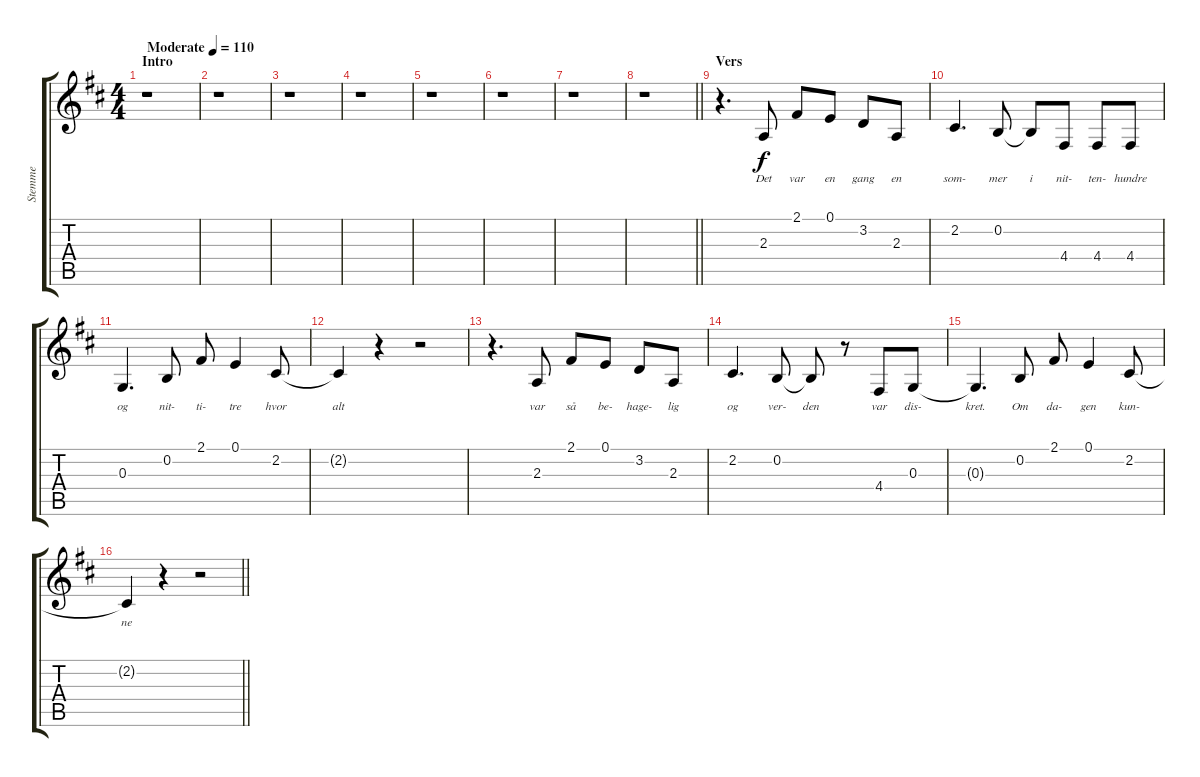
\track ("Stemme" "Stemme") {instrument oboe}
\staff {score tabs}
\tuning (E4 B3 G3 D3 A2 E2) {hide}
\ts (4 4)
\section ("" "Intro")
\tempo (110 "Moderate")
\clef g2
\ks d
r.1{dy f instrument oboe} |
r.1 |
r.1 |
r.1 |
r.1 |
r.1 |
r.1 |
\barLineRight lightlight
r.1 |
\section ("" "Vers")
r.4{d} 2.3.8{lyrics (0 "Det") lyrics (1 "") lyrics (2 "") lyrics (3 "") lyrics (4 "")} 2.1.8{lyrics (0 "var") lyrics (1 "") lyrics (2 "") lyrics (3 "") lyrics (4 "")} 0.1.8{lyrics (0 "en") lyrics (1 "") lyrics (2 "") lyrics (3 "") lyrics (4 "")} 3.2.8{lyrics (0 "gang") lyrics (1 "") lyrics (2 "") lyrics (3 "") lyrics (4 "")} 2.3.8{lyrics (0 "en") lyrics (1 "") lyrics (2 "") lyrics (3 "") lyrics (4 "")} |
2.2.4{d lyrics (0 "som-") lyrics (1 "") lyrics (2 "") lyrics (3 "") lyrics (4 "")} 0.2.8{lyrics (0 "mer") lyrics (1 "") lyrics (2 "") lyrics (3 "") lyrics (4 "")} 0.2{t}.8{lyrics (0 "i") lyrics (1 "") lyrics (2 "") lyrics (3 "") lyrics (4 "")} 4.4.8{lyrics (0 "nit-") lyrics (1 "") lyrics (2 "") lyrics (3 "") lyrics (4 "")} 4.4.8{lyrics (0 "ten-") lyrics (1 "") lyrics (2 "") lyrics (3 "") lyrics (4 "")} 4.4.8{lyrics (0 "hundre") lyrics (1 "") lyrics (2 "") lyrics (3 "") lyrics (4 "")} |
0.3.4{d lyrics (0 "og") lyrics (1 "") lyrics (2 "") lyrics (3 "") lyrics (4 "")} 0.2.8{lyrics (0 "nit-") lyrics (1 "") lyrics (2 "") lyrics (3 "") lyrics (4 "")} 2.1.8{lyrics (0 "ti-") lyrics (1 "") lyrics (2 "") lyrics (3 "") lyrics (4 "")} 0.1.4{lyrics (0 "tre") lyrics (1 "") lyrics (2 "") lyrics (3 "") lyrics (4 "")} 2.2.8{lyrics (0 "hvor") lyrics (1 "") lyrics (2 "") lyrics (3 "") lyrics (4 "")} |
2.2{t}.4{lyrics (0 "alt") lyrics (1 "") lyrics (2 "") lyrics (3 "") lyrics (4 "")} r.4 r.2 |
r.4{d} 2.3.8{lyrics (0 "var") lyrics (1 "") lyrics (2 "") lyrics (3 "") lyrics (4 "")} 2.1.8{lyrics (0 "så") lyrics (1 "") lyrics (2 "") lyrics (3 "") lyrics (4 "")} 0.1.8{lyrics (0 "be-") lyrics (1 "") lyrics (2 "") lyrics (3 "") lyrics (4 "")} 3.2.8{lyrics (0 "hage-") lyrics (1 "") lyrics (2 "") lyrics (3 "") lyrics (4 "")} 2.3.8{lyrics (0 "lig") lyrics (1 "") lyrics (2 "") lyrics (3 "") lyrics (4 "")} |
2.2.4{d lyrics (0 "og") lyrics (1 "") lyrics (2 "") lyrics (3 "") lyrics (4 "")} 0.2.8{lyrics (0 "ver-") lyrics (1 "") lyrics (2 "") lyrics (3 "") lyrics (4 "")} 0.2{t}.8{lyrics (0 "den") lyrics (1 "") lyrics (2 "") lyrics (3 "") lyrics (4 "")} r.8 4.4.8{lyrics (0 "var") lyrics (1 "") lyrics (2 "") lyrics (3 "") lyrics (4 "")} 0.3.8{lyrics (0 "dis-") lyrics (1 "") lyrics (2 "") lyrics (3 "") lyrics (4 "")} |
0.3{t}.4{d lyrics (0 "kret.") lyrics (1 "") lyrics (2 "") lyrics (3 "") lyrics (4 "")} 0.2.8{lyrics (0 "Om") lyrics (1 "") lyrics (2 "") lyrics (3 "") lyrics (4 "")} 2.1.8{lyrics (0 "da-") lyrics (1 "") lyrics (2 "") lyrics (3 "") lyrics (4 "")} 0.1.4{lyrics (0 "gen") lyrics (1 "") lyrics (2 "") lyrics (3 "") lyrics (4 "")} 2.2.8{lyrics (0 "kun-") lyrics (1 "") lyrics (2 "") lyrics (3 "") lyrics (4 "")} |
\barLineRight lightlight
2.2{t}.4{lyrics (0 "ne") lyrics (1 "") lyrics (2 "") lyrics (3 "") lyrics (4 "")} r.4 r.2
